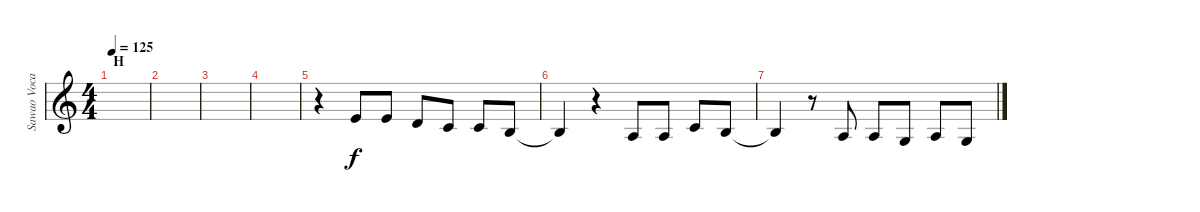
\track ("Sawao Vocal" "Sawao Voca") {instrument synthbrass1}
\staff {score}
\tuning (E4 B3 G3 D3 A2 E2) {hide}
\ts (4 4)
\section ("" "H")
\tempo 125
\clef g2
\ks c
|
|
|
|
r.4 0.1.8 0.1.8 3.2.8 1.2.8 1.2.8 0.2.8 |
0.2{t}.4 r.4 2.3.8 2.3.8 1.2.8 0.2.8 |
0.2{t}.4 r.8 2.3.8 2.3.8 0.3.8 2.3.8 0.3.8
